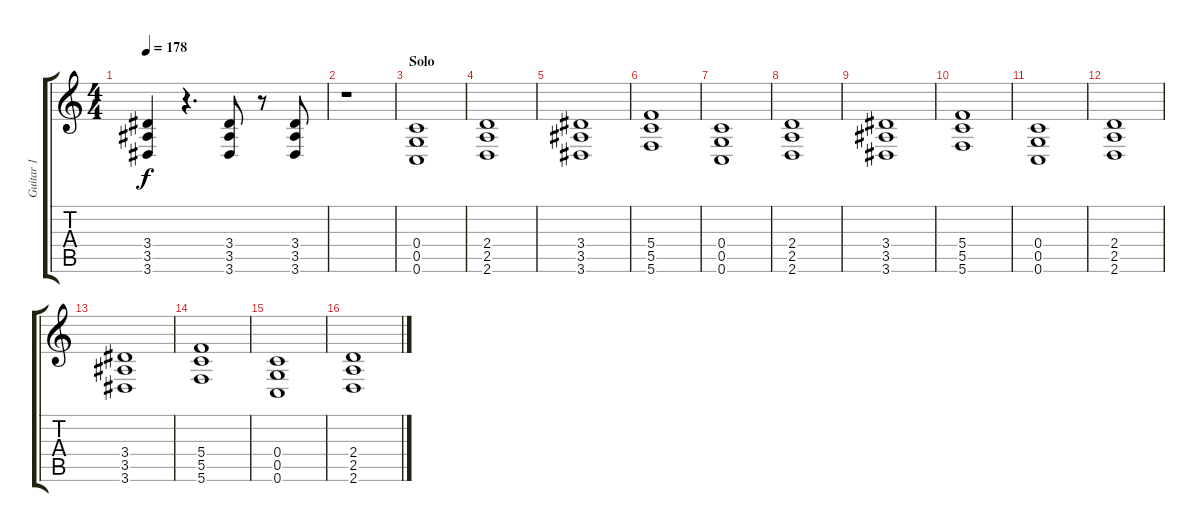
\track ("Guitar 1" "Guitar 1") {instrument distortionguitar}
\staff {score tabs}
\tuning (D4 A3 F3 C3 G2 C2) {hide}
\ts (4 4)
\tempo 178
\clef g2
\ks c
(3.4 3.5 3.6).4{dy f} r.4{d} (3.4 3.5 3.6).8 r.8 (3.4 3.5 3.6).8 |
r.1 |
\section ("" "Solo")
(0.4 0.5 0.6).1 |
(2.4 2.5 2.6).1 |
(3.4 3.5 3.6).1 |
(5.4 5.5 5.6).1 |
(0.4 0.5 0.6).1 |
(2.4 2.5 2.6).1 |
(3.4 3.5 3.6).1 |
(5.4 5.5 5.6).1 |
(0.4 0.5 0.6).1 |
(2.4 2.5 2.6).1 |
(3.4 3.5 3.6).1 |
(5.4 5.5 5.6).1 |
(0.4 0.5 0.6).1 |
(2.4 2.5 2.6).1
